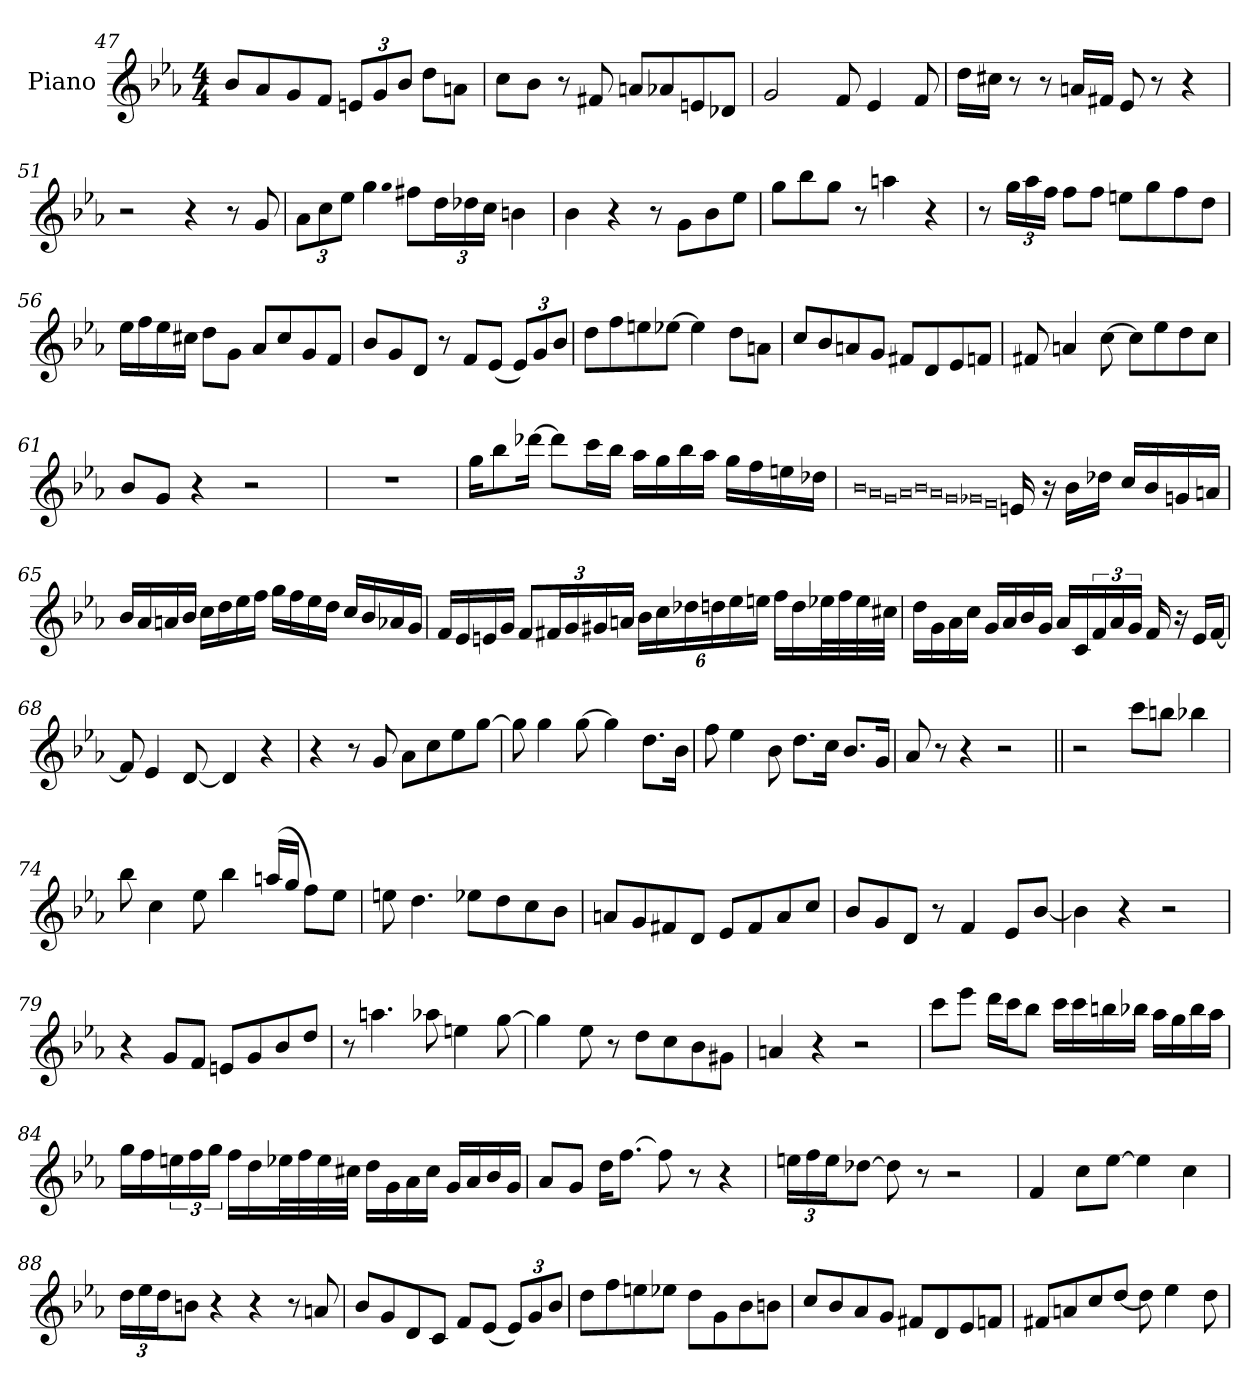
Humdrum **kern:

**kern
*part1
*staff1
*I"Piano
*I'Pno
*clefG2
*k[b-e-a-]
*E-:
*M4/4
=47
8b-/L
8a-/
8g/
8f/J
12en/L
12g/
12b-/J
8dd\L
8an\J
=48
8cc\L
8b-\J
8r
8f#X/
8an/L
8a-X/
8en/
8d-X/J
=49
2g/
8f/
4e-/
8f/
=50
16dd\LL
16cc#X\JJ
8r
8r
16an/LL
16f#X/JJ
8e-/
8r
4r
=51
2r
4r
8r
8g/
=52
12a-\L
12cc\
12ee-\J
4gg\
qgg
8ff#X\L
24dd\L
24dd-X\
24cc\JJ
4bn\
=53
4b-\
4r
8r
8g\L
8b-\
8ee-\J
=54
8gg\L
8bb-\
8gg\J
8r
4aan\
4r
=55
8r
24gg\LL
24aa-\
24ff\JJ
8ff\L
8ff\J
8een\L
8gg\
8ff\
8dd\J
=56
16ee-\LL
16ff\
16ee-\
16cc#X\JJ
8dd\L
8g\J
8a-/L
8cc#/
8g/
8f/J
=57
8b-/L
8g/
8d/J
8r
8f/L
(8e-/J
12e-/L)
12g/
12b-/J
=58
8dd\L
8ff\
8een\
[8ee-X\J
4ee-\]
8dd\L
8an\J
=59
8cc/L
8b-/
8an/
8g/J
8f#X/L
8d/
8e-/
8fn/J
=60
8f#X/
4an/
[8cc\
8cc\L]
8ee-\
8dd\
8cc\J
=61
8b-/L
8g/J
4r
2r
=62
1r
=63
16gg\KL
8bb-\
[16ddd-X\Jk
8ddd-\L]
16ccc\L
16bb-\JJ
16aa-\LL
16gg\
16bb-\
16aa-\JJ
16gg\LL
16ff\
16een\
16dd-X\JJ
=64
0qb-/
0qa-/
0qg/
0qa-/
0qb-/
0qa-/
0qg/
0qg-X/
0qf/
16en/
16r
16b-\LL
16dd-X\JJ
16cc/LL
16b-/
16gn/
16an/JJ
=65
16b-/LL
16a-/
16an/
16b-/JJ
16cc\LL
16dd\
16ee-\
16ff\JJ
16gg\LL
16ff\
16ee-\
16dd\JJ
16cc/LL
16b-/
16a-X/
16g/JJ
=66
16f/LL
16e-/
16en/
16g/JJ
12f/L
24f#X/L
24g/
24g#X/
24an/JJ
24b-\LL
24cc\
24dd-X\
24ddn\
24ee-\
24een\JJ
16ff\LL
16dd\
32ee-X\L
32ff\
32ee-\
32cc#X\JJJ
=67
16dd\LL
16g\
16a-\
16cc\JJ
16g/LL
16a-/
16b-/
16g/JJ
16a-/LL
16c/
24f/
24a-/
24g/JJ
16f/
16r
16e-/LL
[16f/JJ
=68
8f/]
4e-/
[8d/
4d/]
4r
=69
4r
8r
8g/
8a-\L
8cc\
8ee-\
[8gg\J
=70
8gg\]
4gg\
[8gg\
4gg\]
8.dd\L
16b-\Jk
=71
8ff\
4ee-\
8b-\
8.dd\L
16cc\Jk
8.b-/L
16g/Jk
=72
8a-/
8r
4r
2r
=73||
2r
8ccc\L
8bbn\J
4bb-X\
=74
8bb-\
4cc\
8ee-\
4bb-\
(16aan/LL
16gg/JJ
8ff\L)
8ee-\J
=75
8een\
4.dd\
8ee-X\L
8dd\
8cc\
8b-\J
=76
8an/L
8g/
8f#X/
8d/J
8e-/L
8f#/
8a/
8cc/J
=77
8b-/L
8g/
8d/J
8r
4f/
8e-/L
[8b-/J
=78
4b-\]
4r
2r
=79
4r
8g/L
8f/J
8en/L
8g/
8b-/
8dd/J
=80
8r
4.aan\
8aa-X\
4een\
[8gg\
=81
4gg\]
8ee-\
8r
8dd\L
8cc\
8b-\
8g#X\J
=82
4an/
4r
2r
=83
8ccc\L
8eee-\J
16ddd\LL
16ccc\J
8bb-\J
16ccc\LL
16ccc\
16bbn\
16bb-X\JJ
16aa-\LL
16gg\
16bb-\
16aa-\JJ
=84
16gg\LL
16ff\
24een\
24ff\
24gg\JJ
16ff\LL
16dd\
32ee-X\L
32ff\
32ee-\
32cc#X\JJJ
16dd\LL
16g\
16a-\
16cc#\JJ
16g/LL
16a-/
16b-/
16g/JJ
=85
8a-/L
8g/J
16dd\KL
[8.ff\J
8ff\]
8r
4r
=86
24een\LL
24ff\
24ee\J
[8dd-X\J
8dd-\]
8r
2r
=87
4f/
8cc\L
[8ee-\J
4ee-\]
4cc\
=88
24dd\LL
24ee-\
24dd\J
8bn\J
4r
4r
8r
8an/
=89
8b-/L
8g/
8d/
8c/J
8f/L
(8e-/J
12e-/L)
12g/
12b-/J
=90
8dd\L
8ff\
8een\
8ee-X\J
8dd\L
8g\
8b-\
8bn\J
=91
8cc/L
8b-/
8a-/
8g/J
8f#X/L
8d/
8e-/
8fn/J
=92
8f#X/L
8an/
8cc/
[8dd/J
8dd\]
4ee-\
8dd\
=
*-
